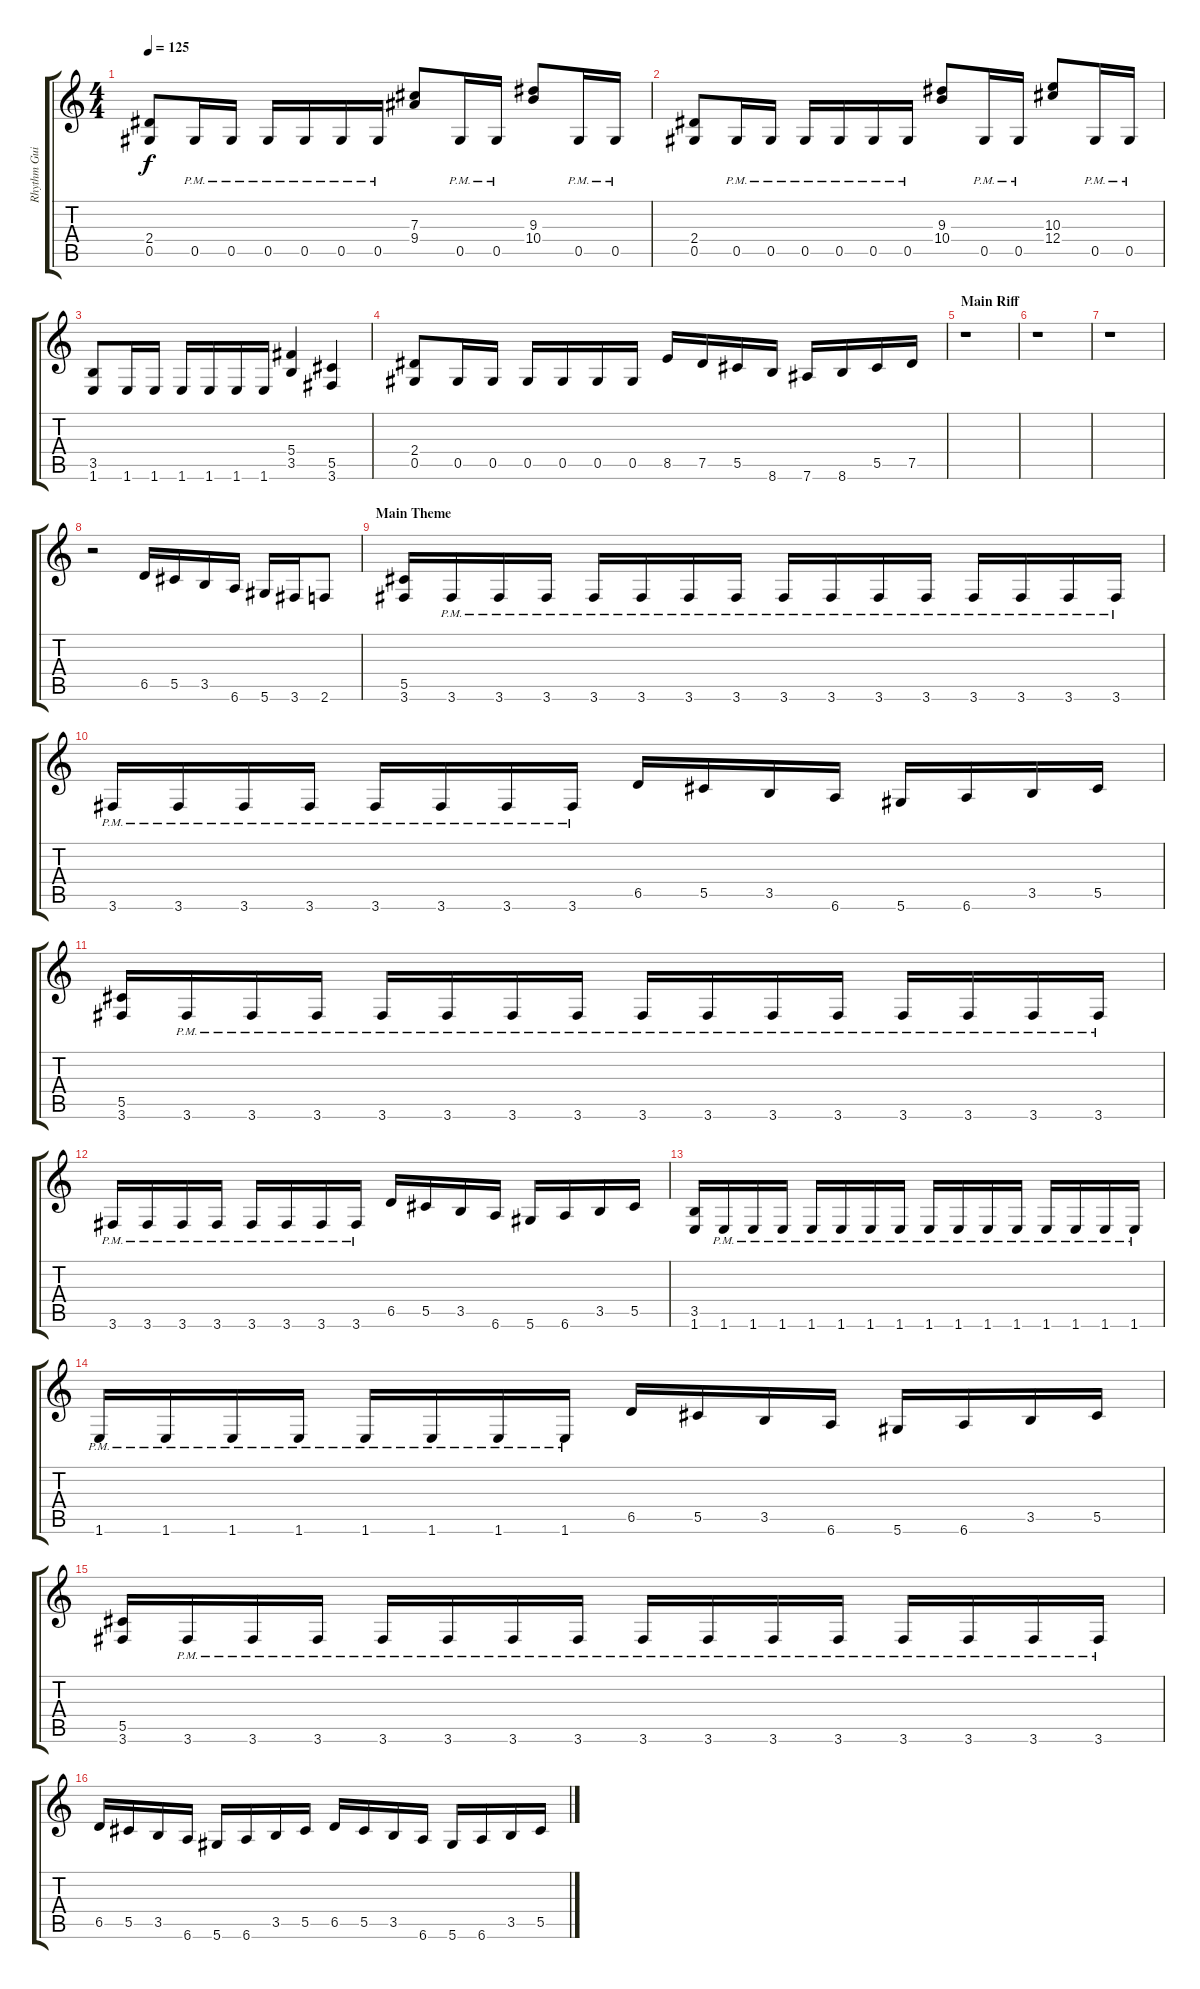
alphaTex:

\track ("Rhythm Guitar" "Rhythm Gui") {instrument distortionguitar}
\staff {score tabs}
\tuning (Eb4 Bb3 Gb3 Db3 Ab2 Eb2) {hide}
\ts (4 4)
\tempo 125
\clef g2
\ks c
(2.4 0.5).8{dy f} 0.5{pm}.16 0.5{pm}.16 0.5{pm}.16 0.5{pm}.16 0.5{pm}.16 0.5{pm}.16 (7.3 9.4).8 0.5{pm}.16 0.5{pm}.16 (9.3 10.4).8 0.5{pm}.16 0.5{pm}.16 |
(2.4 0.5).8 0.5{pm}.16 0.5{pm}.16 0.5{pm}.16 0.5{pm}.16 0.5{pm}.16 0.5{pm}.16 (9.3 10.4).8 0.5{pm}.16 0.5{pm}.16 (10.3 12.4).8 0.5{pm}.16 0.5{pm}.16 |
(3.5 1.6).8 1.6.16 1.6.16 1.6.16 1.6.16 1.6.16 1.6.16 (5.4 3.5).4 (5.5 3.6).4 |
(2.4 0.5).8 0.5.16 0.5.16 0.5.16 0.5.16 0.5.16 0.5.16 8.5.16 7.5.16 5.5.16 8.6.16 7.6.16 8.6.16 5.5.16 7.5.16 |
\section ("" "Main Riff")
r.1 |
r.1 |
r.1 |
r.2 6.5.16 5.5.16 3.5.16 6.6.16 5.6.16 3.6.16 2.6.8 |
\section ("" "Main Theme")
(5.5 3.6).16 3.6{pm}.16 3.6{pm}.16 3.6{pm}.16 3.6{pm}.16 3.6{pm}.16 3.6{pm}.16 3.6{pm}.16 3.6{pm}.16 3.6{pm}.16 3.6{pm}.16 3.6{pm}.16 3.6{pm}.16 3.6{pm}.16 3.6{pm}.16 3.6{pm}.16 |
3.6{pm}.16 3.6{pm}.16 3.6{pm}.16 3.6{pm}.16 3.6{pm}.16 3.6{pm}.16 3.6{pm}.16 3.6{pm}.16 6.5.16 5.5.16 3.5.16 6.6.16 5.6.16 6.6.16 3.5.16 5.5.16 |
(5.5 3.6).16 3.6{pm}.16 3.6{pm}.16 3.6{pm}.16 3.6{pm}.16 3.6{pm}.16 3.6{pm}.16 3.6{pm}.16 3.6{pm}.16 3.6{pm}.16 3.6{pm}.16 3.6{pm}.16 3.6{pm}.16 3.6{pm}.16 3.6{pm}.16 3.6{pm}.16 |
3.6{pm}.16 3.6{pm}.16 3.6{pm}.16 3.6{pm}.16 3.6{pm}.16 3.6{pm}.16 3.6{pm}.16 3.6{pm}.16 6.5.16 5.5.16 3.5.16 6.6.16 5.6.16 6.6.16 3.5.16 5.5.16 |
(3.5 1.6).16 1.6{pm}.16 1.6{pm}.16 1.6{pm}.16 1.6{pm}.16 1.6{pm}.16 1.6{pm}.16 1.6{pm}.16 1.6{pm}.16 1.6{pm}.16 1.6{pm}.16 1.6{pm}.16 1.6{pm}.16 1.6{pm}.16 1.6{pm}.16 1.6{pm}.16 |
1.6{pm}.16 1.6{pm}.16 1.6{pm}.16 1.6{pm}.16 1.6{pm}.16 1.6{pm}.16 1.6{pm}.16 1.6{pm}.16 6.5.16 5.5.16 3.5.16 6.6.16 5.6.16 6.6.16 3.5.16 5.5.16 |
(5.5 3.6).16 3.6{pm}.16 3.6{pm}.16 3.6{pm}.16 3.6{pm}.16 3.6{pm}.16 3.6{pm}.16 3.6{pm}.16 3.6{pm}.16 3.6{pm}.16 3.6{pm}.16 3.6{pm}.16 3.6{pm}.16 3.6{pm}.16 3.6{pm}.16 3.6{pm}.16 |
6.5.16 5.5.16 3.5.16 6.6.16 5.6.16 6.6.16 3.5.16 5.5.16 6.5.16 5.5.16 3.5.16 6.6.16 5.6.16 6.6.16 3.5.16 5.5.16
